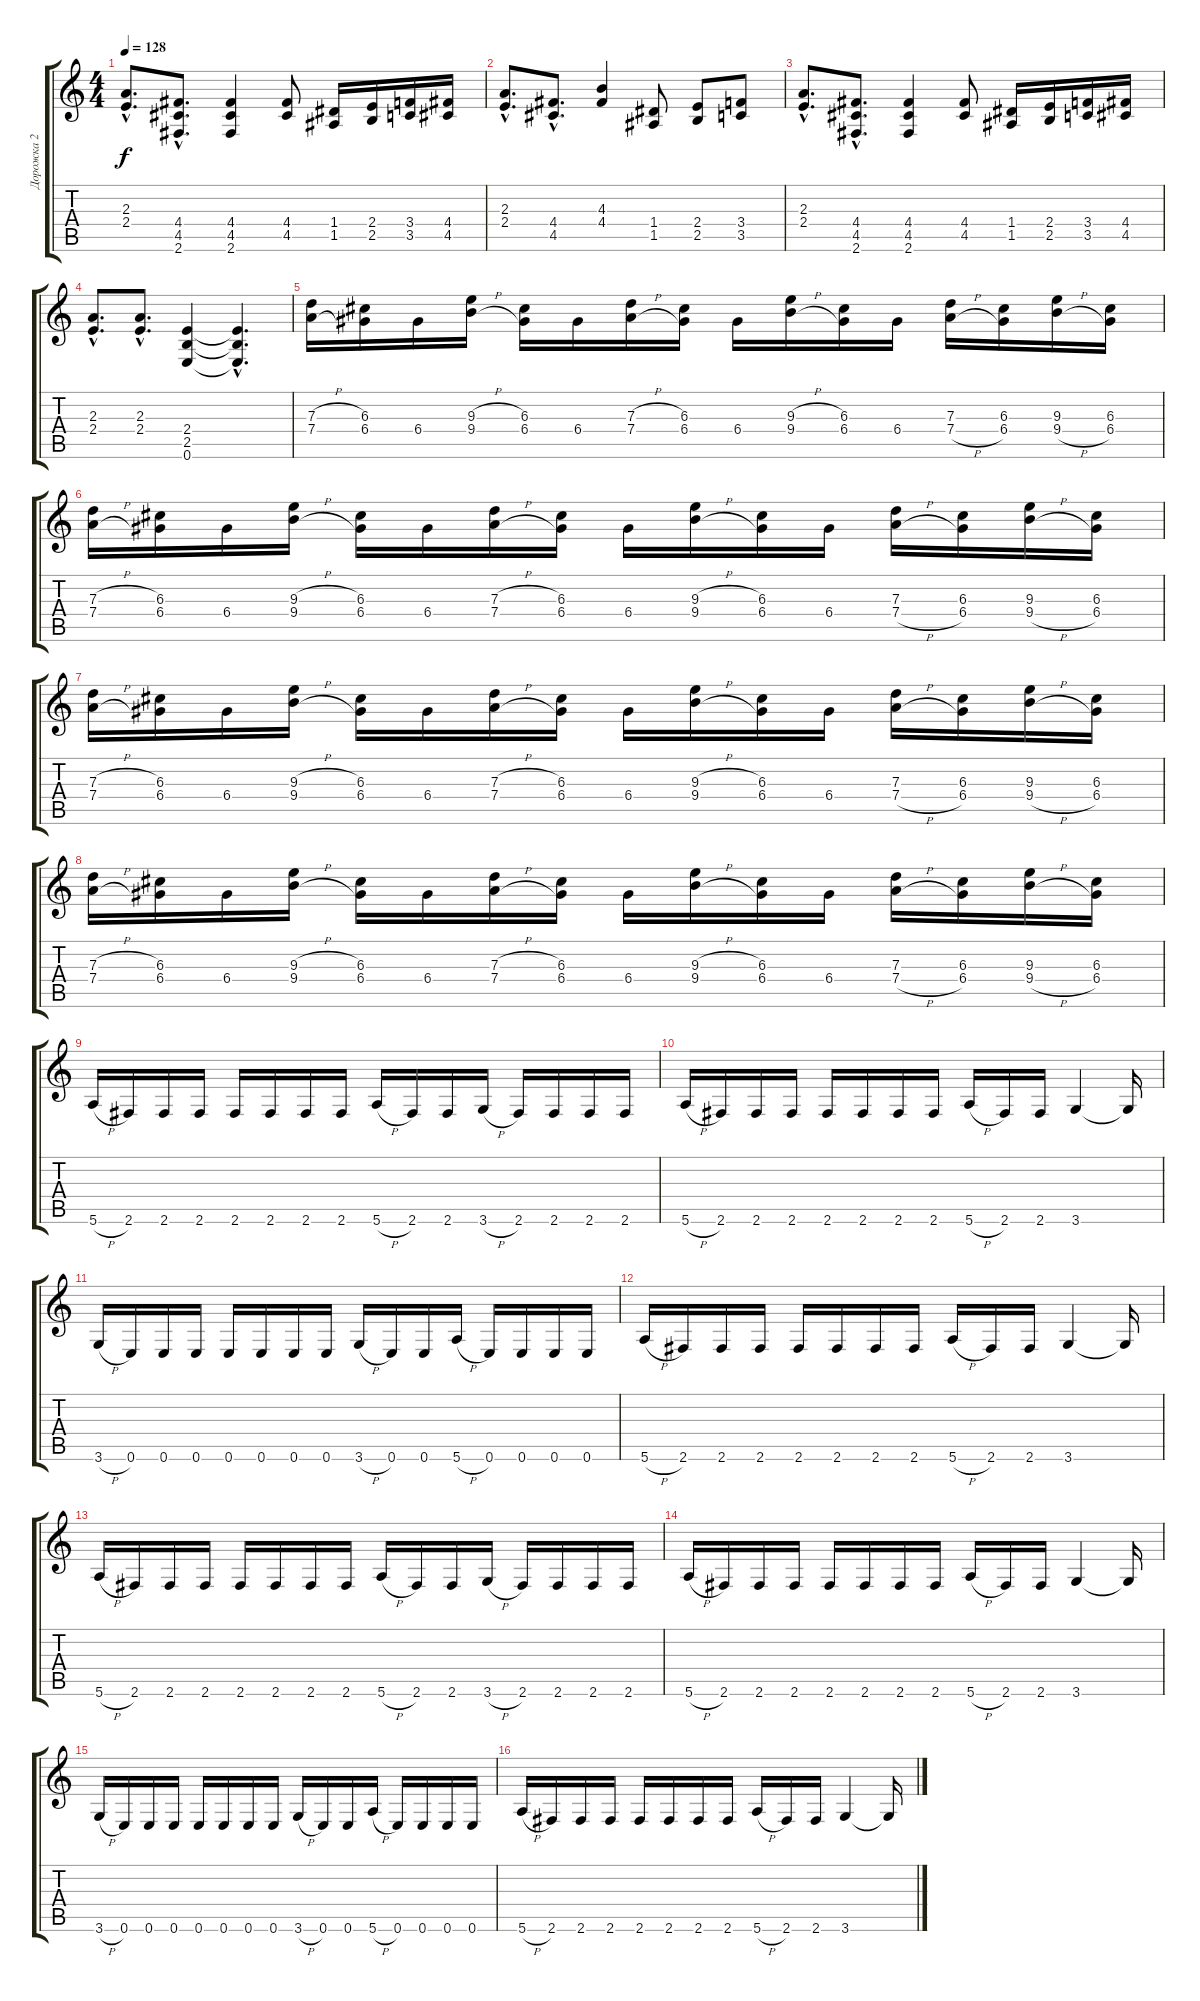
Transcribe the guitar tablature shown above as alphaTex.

\track ("Дорожка 2" "Дорожка 2") {instrument overdrivenguitar}
\staff {score tabs}
\tuning (E4 B3 G3 D3 A2 E2) {hide}
\ts (4 4)
\tempo 128
\clef g2
\ks c
(2.3{hac} 2.4{hac}).8{d dy f} (4.4{hac} 4.5{hac} 2.6{hac}).8{d} (4.4 4.5 2.6).4 (4.4 4.5).8 (1.4 1.5).16 (2.4 2.5).16 (3.4 3.5).16 (4.4 4.5).16 |
(2.3{hac} 2.4{hac}).8{d} (4.4{hac} 4.5{hac}).8{d} (4.3 4.4).4 (1.4 1.5).8 (2.4 2.5).8 (3.4 3.5).8 |
(2.3{hac} 2.4{hac}).8{d} (4.4{hac} 4.5{hac} 2.6{hac}).8{d} (4.4 4.5 2.6).4 (4.4 4.5).8 (1.4 1.5).16 (2.4 2.5).16 (3.4 3.5).16 (4.4 4.5).16 |
(2.3{hac} 2.4{hac}).8{d} (2.3{hac} 2.4{hac}).8{d} (2.4 2.5 0.6).4 (2.4{hac t} 2.5{hac t} 0.6{hac t}).4{d} |
(7.3{h} 7.4{h}).16 (6.3 6.4).16 6.4.16 (9.3{h} 9.4{h}).16 (6.3 6.4).16 6.4.16 (7.3{h} 7.4{h}).16 (6.3 6.4).16 6.4.16 (9.3{h} 9.4{h}).16 (6.3 6.4).16 6.4.16 (7.3 7.4{h}).16 (6.3 6.4).16 (9.3 9.4{h}).16 (6.3 6.4).16 |
(7.3{h} 7.4{h}).16 (6.3 6.4).16 6.4.16 (9.3{h} 9.4{h}).16 (6.3 6.4).16 6.4.16 (7.3{h} 7.4{h}).16 (6.3 6.4).16 6.4.16 (9.3{h} 9.4{h}).16 (6.3 6.4).16 6.4.16 (7.3 7.4{h}).16 (6.3 6.4).16 (9.3 9.4{h}).16 (6.3 6.4).16 |
(7.3{h} 7.4{h}).16 (6.3 6.4).16 6.4.16 (9.3{h} 9.4{h}).16 (6.3 6.4).16 6.4.16 (7.3{h} 7.4{h}).16 (6.3 6.4).16 6.4.16 (9.3{h} 9.4{h}).16 (6.3 6.4).16 6.4.16 (7.3 7.4{h}).16 (6.3 6.4).16 (9.3 9.4{h}).16 (6.3 6.4).16 |
(7.3{h} 7.4{h}).16 (6.3 6.4).16 6.4.16 (9.3{h} 9.4{h}).16 (6.3 6.4).16 6.4.16 (7.3{h} 7.4{h}).16 (6.3 6.4).16 6.4.16 (9.3{h} 9.4{h}).16 (6.3 6.4).16 6.4.16 (7.3 7.4{h}).16 (6.3 6.4).16 (9.3 9.4{h}).16 (6.3 6.4).16 |
5.6{h}.16 2.6.16 2.6.16 2.6.16 2.6.16 2.6.16 2.6.16 2.6.16 5.6{h}.16 2.6.16 2.6.16 3.6{h}.16 2.6.16 2.6.16 2.6.16 2.6.16 |
5.6{h}.16 2.6.16 2.6.16 2.6.16 2.6.16 2.6.16 2.6.16 2.6.16 5.6{h}.16 2.6.16 2.6.16 3.6.4 3.6{t}.16 |
3.6{h}.16 0.6.16 0.6.16 0.6.16 0.6.16 0.6.16 0.6.16 0.6.16 3.6{h}.16 0.6.16 0.6.16 5.6{h}.16 0.6.16 0.6.16 0.6.16 0.6.16 |
5.6{h}.16 2.6.16 2.6.16 2.6.16 2.6.16 2.6.16 2.6.16 2.6.16 5.6{h}.16 2.6.16 2.6.16 3.6.4 3.6{t}.16 |
5.6{h}.16 2.6.16 2.6.16 2.6.16 2.6.16 2.6.16 2.6.16 2.6.16 5.6{h}.16 2.6.16 2.6.16 3.6{h}.16 2.6.16 2.6.16 2.6.16 2.6.16 |
5.6{h}.16 2.6.16 2.6.16 2.6.16 2.6.16 2.6.16 2.6.16 2.6.16 5.6{h}.16 2.6.16 2.6.16 3.6.4 3.6{t}.16 |
3.6{h}.16 0.6.16 0.6.16 0.6.16 0.6.16 0.6.16 0.6.16 0.6.16 3.6{h}.16 0.6.16 0.6.16 5.6{h}.16 0.6.16 0.6.16 0.6.16 0.6.16 |
5.6{h}.16 2.6.16 2.6.16 2.6.16 2.6.16 2.6.16 2.6.16 2.6.16 5.6{h}.16 2.6.16 2.6.16 3.6.4 3.6{t}.16
